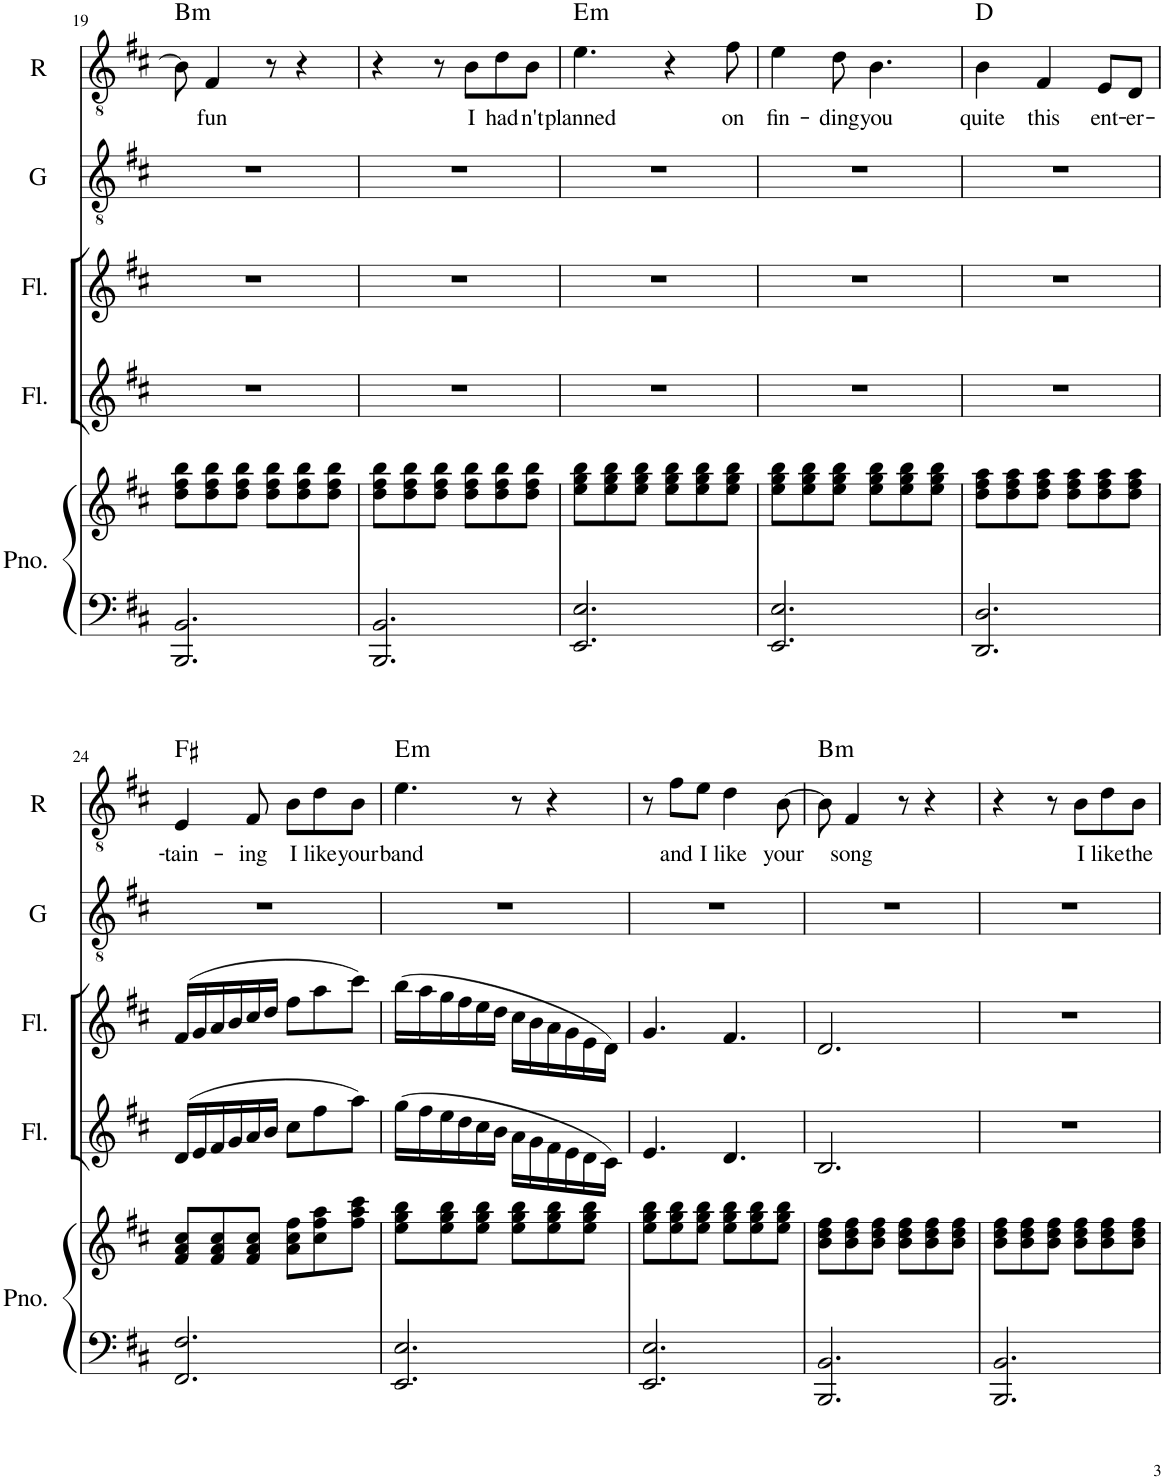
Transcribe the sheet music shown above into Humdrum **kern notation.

**kern	**kern	**kern	**kern	**kern	**kern	**text	**harte
*part5	*part5	*part4	*part3	*part2	*part1	*part1	*part1
*staff6	*staff5	*staff4	*staff3	*staff2	*staff1	*staff1	*
*I"Piano	*	*I"Flute	*I"Flute	*I"Greg	*I"Rose	*	*
*I'Pno.	*	*I'Fl.	*I'Fl.	*I'G	*I'R	*	*
!!LO:PB:g=z
*clefF4	*clefG2	*clefG2	*clefG2	*clefGv2	*clefGv2	*	*
*k[f#c#]	*k[f#c#]	*k[f#c#]	*k[f#c#]	*k[f#c#]	*k[f#c#]	*	*
*M6/8	*M6/8	*M6/8	*M6/8	*M6/8	*M6/8	*	*
=19	=19	=19	=19	=19	=19	=19	=19
!	!	!	!	!	!	!	!LO:H:kt=m
2.BBB/ 2.BB/	8dd\ 8ff#\ 8bb\L	2.r	2.r	2.r	8B\]	.	B:min
!	!	!	!	!	!	!LO:LY:b	!
.	8dd\ 8ff#\ 8bb\	.	.	.	4F#/	fun	.
.	8dd\ 8ff#\ 8bb\J	.	.	.	.	.	.
.	8dd\ 8ff#\ 8bb\L	.	.	.	8r	.	.
.	8dd\ 8ff#\ 8bb\	.	.	.	4r	.	.
.	8dd\ 8ff#\ 8bb\J	.	.	.	.	.	.
=20	=20	=20	=20	=20	=20	=20	=20
2.BBB/ 2.BB/	8dd\ 8ff#\ 8bb\L	2.r	2.r	2.r	4r	.	.
.	8dd\ 8ff#\ 8bb\	.	.	.	.	.	.
.	8dd\ 8ff#\ 8bb\J	.	.	.	8r	.	.
!	!	!	!	!	!	!LO:LY:b	!
.	8dd\ 8ff#\ 8bb\L	.	.	.	8B\L	I	.
!	!	!	!	!	!	!LO:LY:b	!
.	8dd\ 8ff#\ 8bb\	.	.	.	8d\	had	.
!	!	!	!	!	!	!LO:LY:b	!
.	8dd\ 8ff#\ 8bb\J	.	.	.	8B\J	n't	.
=21	=21	=21	=21	=21	=21	=21	=21
!	!	!	!	!	!	!LO:LY:b	!LO:H:kt=m
2.EE/ 2.E/	8ee\ 8gg\ 8bb\L	2.r	2.r	2.r	4.e\	planned	E:min
.	8ee\ 8gg\ 8bb\	.	.	.	.	.	.
.	8ee\ 8gg\ 8bb\J	.	.	.	.	.	.
.	8ee\ 8gg\ 8bb\L	.	.	.	4r	.	.
.	8ee\ 8gg\ 8bb\	.	.	.	.	.	.
!	!	!	!	!	!	!LO:LY:b	!
.	8ee\ 8gg\ 8bb\J	.	.	.	8f#\	on	.
=22	=22	=22	=22	=22	=22	=22	=22
!	!	!	!	!	!	!LO:LY:b	!
2.EE/ 2.E/	8ee\ 8gg\ 8bb\L	2.r	2.r	2.r	4e\	fin-	.
.	8ee\ 8gg\ 8bb\	.	.	.	.	.	.
!	!	!	!	!	!	!LO:LY:b	!
.	8ee\ 8gg\ 8bb\J	.	.	.	8d\	-ding	.
!	!	!	!	!	!	!LO:LY:b	!
.	8ee\ 8gg\ 8bb\L	.	.	.	4.B\	you	.
.	8ee\ 8gg\ 8bb\	.	.	.	.	.	.
.	8ee\ 8gg\ 8bb\J	.	.	.	.	.	.
=23	=23	=23	=23	=23	=23	=23	=23
!	!	!	!	!	!	!LO:LY:b	!
2.DD/ 2.D/	8dd\ 8ff#\ 8aa\L	2.r	2.r	2.r	4B\	quite	D:maj
.	8dd\ 8ff#\ 8aa\	.	.	.	.	.	.
!	!	!	!	!	!	!LO:LY:b	!
.	8dd\ 8ff#\ 8aa\J	.	.	.	4F#/	this	.
.	8dd\ 8ff#\ 8aa\L	.	.	.	.	.	.
!	!	!	!	!	!	!LO:LY:b	!
.	8dd\ 8ff#\ 8aa\	.	.	.	8E/L	ent-	.
!	!	!	!	!	!	!LO:LY:b	!
.	8dd\ 8ff#\ 8aa\J	.	.	.	8D/J	-er-	.
!!LO:LB:g=z
=24	=24	=24	=24	=24	=24	=24	=24
!	!	!	!	!	!	!LO:LY:b	!
2.FF#/ 2.F#/	8f#/ 8a/ 8cc#/L	(16d/LL	(16f#/LL	2.r	4E/	-tain-	F#:maj
.	.	16e/	16g/	.	.	.	.
.	8f#/ 8a/ 8cc#/	16f#/	16a/	.	.	.	.
.	.	16g/	16b/	.	.	.	.
!	!	!	!	!	!	!LO:LY:b	!
.	8f#/ 8a/ 8cc#/J	16a/	16cc#/	.	8F#/	-ing	.
.	.	16b/JJ	16dd/JJ	.	.	.	.
!	!	!	!	!	!	!LO:LY:b	!
.	8a\ 8cc#\ 8ff#\L	8cc#\L	8ff#\L	.	8B\L	I	.
!	!	!	!	!	!	!LO:LY:b	!
.	8cc#\ 8ff#\ 8aa\	8ff#\	8aa\	.	8d\	like	.
!	!	!	!	!	!	!LO:LY:b	!
.	8ff#\ 8aa\ 8ccc#\J	8aa\J)	8ccc#\J)	.	8B\J	your	.
=25	=25	=25	=25	=25	=25	=25	=25
!	!	!	!	!	!	!LO:LY:b	!LO:H:kt=m
2.EE/ 2.E/	8ee\ 8gg\ 8bb\L	(16gg\LL	(16bb\LL	2.r	4.e\	band	E:min
.	.	16ff#\	16aa\	.	.	.	.
.	8ee\ 8gg\ 8bb\	16ee\	16gg\	.	.	.	.
.	.	16dd\	16ff#\	.	.	.	.
.	8ee\ 8gg\ 8bb\J	16cc#\	16ee\	.	.	.	.
.	.	16b\JJ	16dd\JJ	.	.	.	.
.	8ee\ 8gg\ 8bb\L	16a\LL	16cc#\LL	.	8r	.	.
.	.	16g\	16b\	.	.	.	.
.	8ee\ 8gg\ 8bb\	16f#\	16a\	.	4r	.	.
.	.	16e\	16g\	.	.	.	.
.	8ee\ 8gg\ 8bb\J	16d\	16e\	.	.	.	.
.	.	16c#\JJ)	16d\JJ)	.	.	.	.
=26	=26	=26	=26	=26	=26	=26	=26
2.EE/ 2.E/	8ee\ 8gg\ 8bb\L	4.e/	4.g/	2.r	8r	.	.
!	!	!	!	!	!	!LO:LY:b	!
.	8ee\ 8gg\ 8bb\	.	.	.	8f#\L	and	.
!	!	!	!	!	!	!LO:LY:b	!
.	8ee\ 8gg\ 8bb\J	.	.	.	8e\J	I	.
!	!	!	!	!	!	!LO:LY:b	!
.	8ee\ 8gg\ 8bb\L	4.d/	4.f#/	.	4d\	like	.
.	8ee\ 8gg\ 8bb\	.	.	.	.	.	.
!	!	!	!	!	!	!LO:LY:b	!
.	8ee\ 8gg\ 8bb\J	.	.	.	[8B\	your	.
=27	=27	=27	=27	=27	=27	=27	=27
!	!	!	!	!	!	!	!LO:H:kt=m
2.BBB/ 2.BB/	8b\ 8dd\ 8ff#\L	2.B/	2.d/	2.r	8B\]	.	B:min
!	!	!	!	!	!	!LO:LY:b	!
.	8b\ 8dd\ 8ff#\	.	.	.	4F#/	song	.
.	8b\ 8dd\ 8ff#\J	.	.	.	.	.	.
.	8b\ 8dd\ 8ff#\L	.	.	.	8r	.	.
.	8b\ 8dd\ 8ff#\	.	.	.	4r	.	.
.	8b\ 8dd\ 8ff#\J	.	.	.	.	.	.
=28	=28	=28	=28	=28	=28	=28	=28
2.BBB/ 2.BB/	8b\ 8dd\ 8ff#\L	2.r	2.r	2.r	4r	.	.
.	8b\ 8dd\ 8ff#\	.	.	.	.	.	.
.	8b\ 8dd\ 8ff#\J	.	.	.	8r	.	.
!	!	!	!	!	!	!LO:LY:b	!
.	8b\ 8dd\ 8ff#\L	.	.	.	8B\L	I	.
!	!	!	!	!	!	!LO:LY:b	!
.	8b\ 8dd\ 8ff#\	.	.	.	8d\	like	.
!	!	!	!	!	!	!LO:LY:b	!
.	8b\ 8dd\ 8ff#\J	.	.	.	8B\J	the	.
=	=	=	=	=	=	=	=
*-	*-	*-	*-	*-	*-	*-	*-
